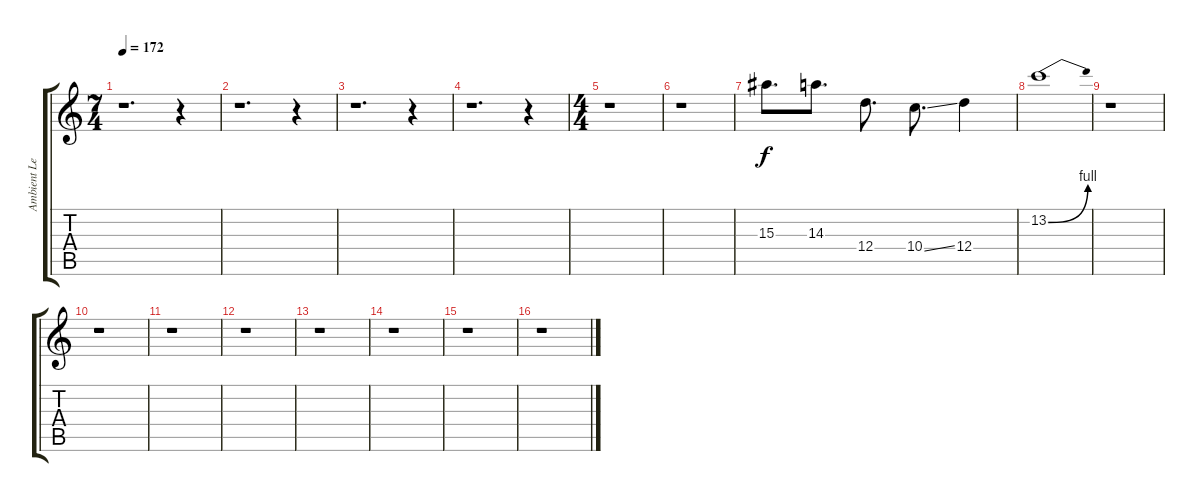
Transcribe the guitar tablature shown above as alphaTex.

\track ("Ambient Lead Guitar" "Ambient Le") {instrument distortionguitar}
\staff {score tabs}
\tuning (E4 B3 G3 D3 A2 D2) {hide}
\ts (7 4)
\tempo 172
\clef g2
\ks c
r.1{d dy f} r.4 |
r.1{d} r.4 |
r.1{d} r.4 |
r.1{d} r.4 |
\ts (4 4)
r.1 |
r.1 |
15.3.8{d} 14.3.8{d} 12.4.8{d} 10.4{ss}.8{d} 12.4.4 |
13.2{be (bend 0 0 60 4)}.1 |
r.1 |
r.1 |
r.1 |
r.1 |
r.1 |
r.1 |
r.1 |
r.1
